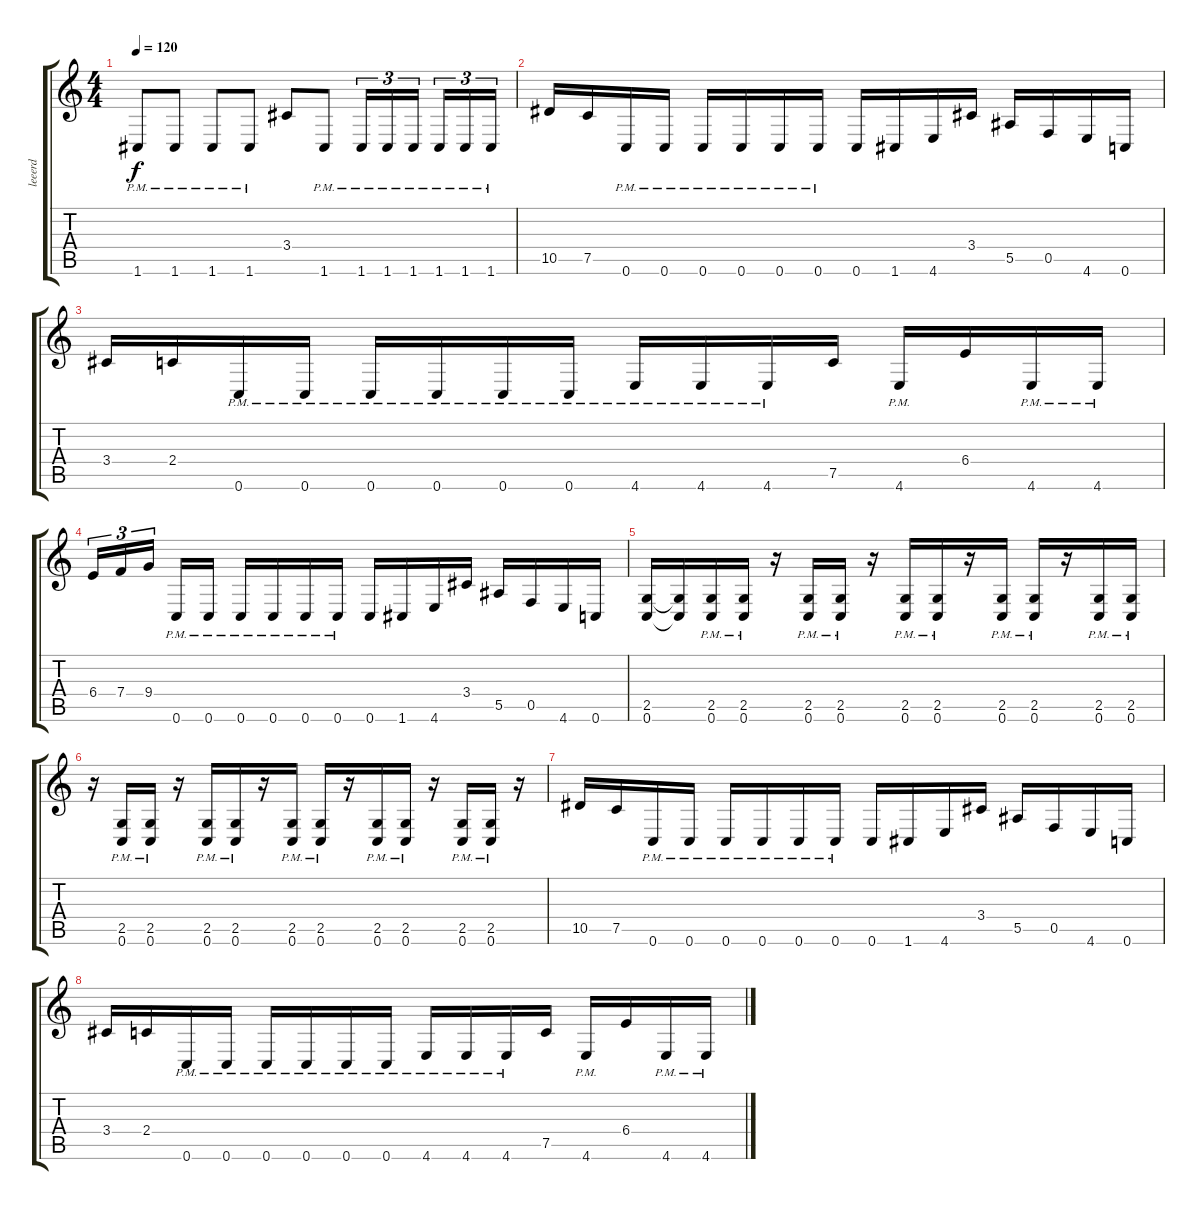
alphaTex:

\track ("leeerd" "leeerd") {instrument distortionguitar}
\staff {score tabs}
\tuning (C4 G3 Eb3 Bb2 F2 C2) {hide}
\ts (4 4)
\tempo 120
\clef g2
\ks c
1.6{pm}.8{dy f} 1.6{pm}.8 1.6{pm}.8 1.6{pm}.8 3.4.8 1.6{pm}.8 1.6{pm}.16{tu (3 2)} 1.6{pm}.16{tu (3 2)} 1.6{pm}.16{tu (3 2)} 1.6{pm}.16{tu (3 2)} 1.6{pm}.16{tu (3 2)} 1.6{pm}.16{tu (3 2)} |
10.5.16 7.5.16 0.6{pm}.16 0.6{pm}.16 0.6{pm}.16 0.6{pm}.16 0.6{pm}.16 0.6{pm}.16 0.6.16 1.6.16 4.6.16 3.4.16 5.5.16 0.5.16 4.6.16 0.6.16 |
3.4.16 2.4.16 0.6{pm}.16 0.6{pm}.16 0.6{pm}.16 0.6{pm}.16 0.6{pm}.16 0.6{pm}.16 4.6{pm}.16 4.6{pm}.16 4.6{pm}.16 7.5.16 4.6{pm}.16 6.4.16 4.6{pm}.16 4.6{pm}.16 |
6.4.16{tu (3 2)} 7.4.16{tu (3 2)} 9.4.16{tu (3 2)} 0.6{pm}.16 0.6{pm}.16 0.6{pm}.16 0.6{pm}.16 0.6{pm}.16 0.6{pm}.16 0.6.16 1.6.16 4.6.16 3.4.16 5.5.16 0.5.16 4.6.16 0.6.16 |
(2.5 0.6).16 (2.5{t} 0.6{t}).16 (2.5{pm} 0.6{pm}).16 (2.5{pm} 0.6{pm}).16 r.16 (2.5{pm} 0.6{pm}).16 (2.5{pm} 0.6{pm}).16 r.16 (2.5{pm} 0.6{pm}).16 (2.5{pm} 0.6{pm}).16 r.16 (2.5{pm} 0.6{pm}).16 (2.5{pm} 0.6{pm}).16 r.16 (2.5{pm} 0.6{pm}).16 (2.5{pm} 0.6{pm}).16 |
r.16 (2.5{pm} 0.6{pm}).16 (2.5{pm} 0.6{pm}).16 r.16 (2.5{pm} 0.6{pm}).16 (2.5{pm} 0.6{pm}).16 r.16 (2.5{pm} 0.6{pm}).16 (2.5{pm} 0.6{pm}).16 r.16 (2.5{pm} 0.6{pm}).16 (2.5{pm} 0.6{pm}).16 r.16 (2.5{pm} 0.6{pm}).16 (2.5{pm} 0.6{pm}).16 r.16 |
10.5.16 7.5.16 0.6{pm}.16 0.6{pm}.16 0.6{pm}.16 0.6{pm}.16 0.6{pm}.16 0.6{pm}.16 0.6.16 1.6.16 4.6.16 3.4.16 5.5.16 0.5.16 4.6.16 0.6.16 |
3.4.16 2.4.16 0.6{pm}.16 0.6{pm}.16 0.6{pm}.16 0.6{pm}.16 0.6{pm}.16 0.6{pm}.16 4.6{pm}.16 4.6{pm}.16 4.6{pm}.16 7.5.16 4.6{pm}.16 6.4.16 4.6{pm}.16 4.6{pm}.16
